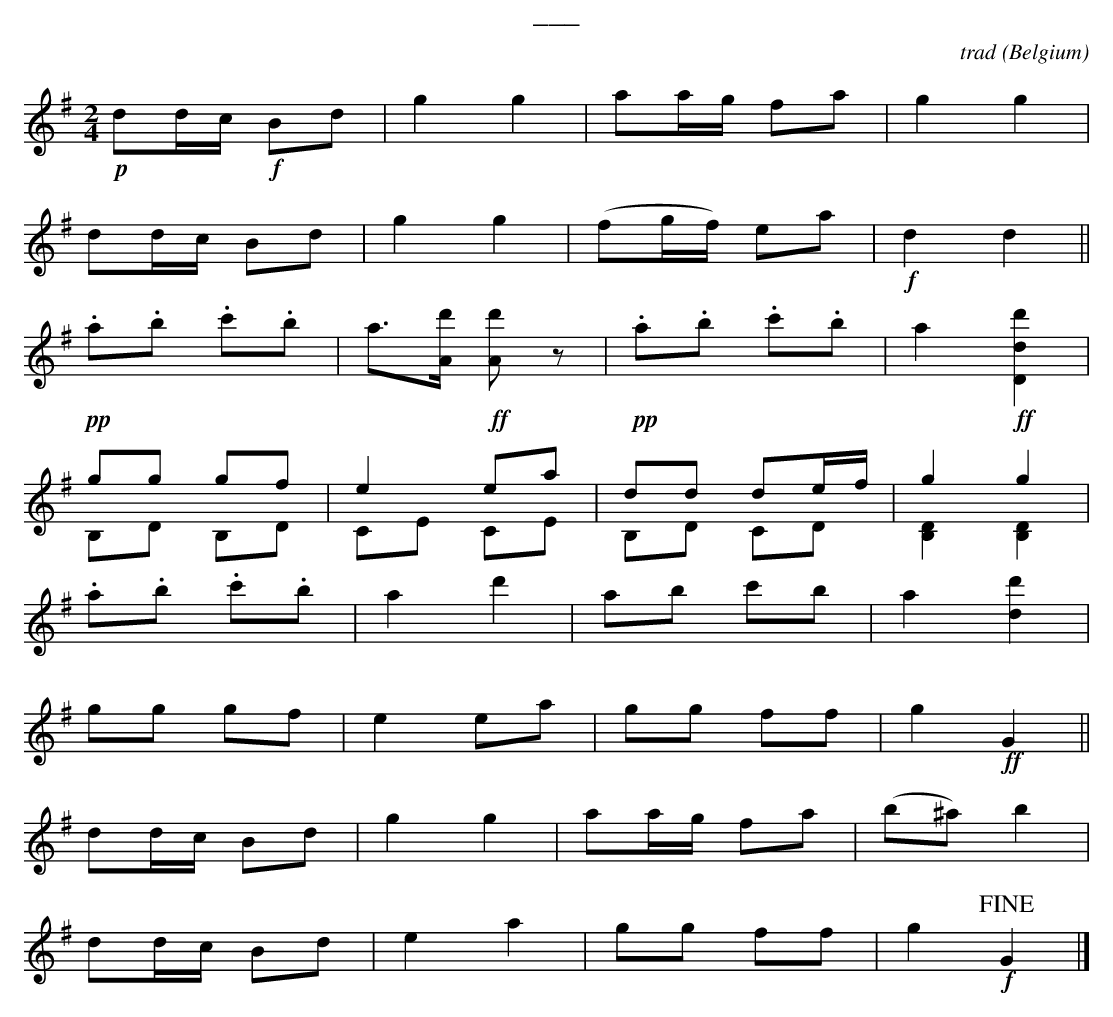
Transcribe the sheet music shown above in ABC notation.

X:1
T:___
C:trad
O:Belgium
M:2/4
L:1/8
K:Gmaj
!p!dd/2c/2 !f!Bd|g2 g2|aa/2g/2 fa|g2 g2|
dd/2c/2 Bd|g2 g2|(fg/2f/2) ea|!f!d2 d2||
!pp!.a.b .c'.b|a>[Ad'] !ff![Ad']z|!pp!.a.b .c'.b|a2 !ff![Ddd']2|
gg gf &&B,D B,D|e2ea &&CE CE|dd de/f/ &&B,D CD|g2g2 &&[B,D]2 [B,D]2|
.a.b .c'.b|a2 d'2|ab c'b|a2 [dd']2|
gg gf|e2 ea|gg ff|g2 !ff!G2||
dd/2c/2 Bd|g2 g2|aa/2g/2 fa|(b^a) b2|
dd/2c/2 Bd|e2 a2|gg ff|g2 !f!!fine!G2|]
